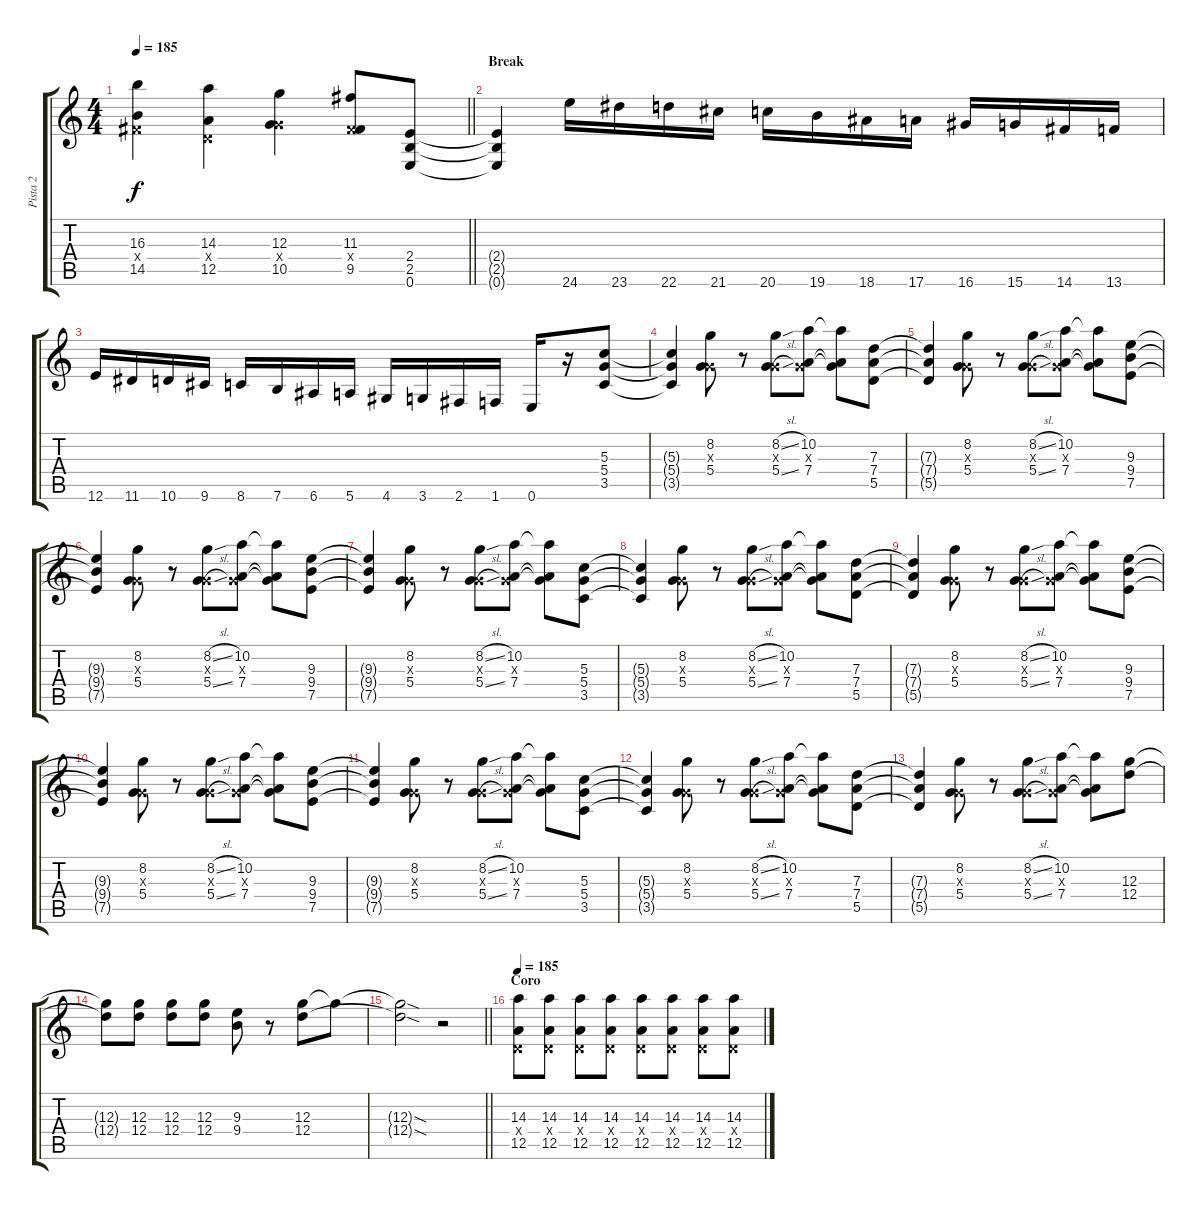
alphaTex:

\track ("Pista 2" "Pista 2") {instrument overdrivenguitar}
\staff {score tabs}
\tuning (E4 B3 G3 D3 A2 E2) {hide}
\ts (4 4)
\tempo 185
\clef g2
\barLineRight lightlight
\ks c
(16.3 4.4{x} 14.5).4{dy f} (14.3 0.4{x} 12.5).4 (12.3 5.4{x} 10.5).4 (11.3 4.4{x} 9.5).8 (2.4 2.5 0.6).8 |
\section ("" "Break")
(2.4{t} 2.5{t} 0.6{t}).4 24.6.16 23.6.16 22.6.16 21.6.16 20.6.16 19.6.16 18.6.16 17.6.16 16.6.16 15.6.16 14.6.16 13.6.16 |
12.6.16 11.6.16 10.6.16 9.6.16 8.6.16 7.6.16 6.6.16 5.6.16 4.6.16 3.6.16 2.6.16 1.6.16 0.6.16 r.16 (5.3 5.4 3.5).8 |
(5.3{t} 5.4{t} 3.5{t}).4 (8.2 0.3{x} 5.4).8 r.8 (8.2{sl} 0.3{x} 5.4{sl}).8 (10.2 0.3{x} 7.4).8 (10.2{t} 0.3{t} 7.4{t}).8 (7.3 7.4 5.5).8 |
(7.3{t} 7.4{t} 5.5{t}).4 (8.2 0.3{x} 5.4).8 r.8 (8.2{sl} 0.3{x} 5.4{sl}).8 (10.2 0.3{x} 7.4).8 (10.2{t} 0.3{t} 7.4{t}).8 (9.3 9.4 7.5).8 |
(9.3{t} 9.4{t} 7.5{t}).4 (8.2 0.3{x} 5.4).8 r.8 (8.2{sl} 0.3{x} 5.4{sl}).8 (10.2 0.3{x} 7.4).8 (10.2{t} 0.3{t} 7.4{t}).8 (9.3 9.4 7.5).8 |
(9.3{t} 9.4{t} 7.5{t}).4 (8.2 0.3{x} 5.4).8 r.8 (8.2{sl} 0.3{x} 5.4{sl}).8 (10.2 0.3{x} 7.4).8 (10.2{t} 0.3{t} 7.4{t}).8 (5.3 5.4 3.5).8 |
(5.3{t} 5.4{t} 3.5{t}).4 (8.2 0.3{x} 5.4).8 r.8 (8.2{sl} 0.3{x} 5.4{sl}).8 (10.2 0.3{x} 7.4).8 (10.2{t} 0.3{t} 7.4{t}).8 (7.3 7.4 5.5).8 |
(7.3{t} 7.4{t} 5.5{t}).4 (8.2 0.3{x} 5.4).8 r.8 (8.2{sl} 0.3{x} 5.4{sl}).8 (10.2 0.3{x} 7.4).8 (10.2{t} 0.3{t} 7.4{t}).8 (9.3 9.4 7.5).8 |
(9.3{t} 9.4{t} 7.5{t}).4 (8.2 0.3{x} 5.4).8 r.8 (8.2{sl} 0.3{x} 5.4{sl}).8 (10.2 0.3{x} 7.4).8 (10.2{t} 0.3{t} 7.4{t}).8 (9.3 9.4 7.5).8 |
(9.3{t} 9.4{t} 7.5{t}).4 (8.2 0.3{x} 5.4).8 r.8 (8.2{sl} 0.3{x} 5.4{sl}).8 (10.2 0.3{x} 7.4).8 (10.2{t} 0.3{t} 7.4{t}).8 (5.3 5.4 3.5).8 |
(5.3{t} 5.4{t} 3.5{t}).4 (8.2 0.3{x} 5.4).8 r.8 (8.2{sl} 0.3{x} 5.4{sl}).8 (10.2 0.3{x} 7.4).8 (10.2{t} 0.3{t} 7.4{t}).8 (7.3 7.4 5.5).8 |
(7.3{t} 7.4{t} 5.5{t}).4 (8.2 0.3{x} 5.4).8 r.8 (8.2{sl} 0.3{x} 5.4{sl}).8 (10.2 0.3{x} 7.4).8 (10.2{t} 0.3{t} 7.4{t}).8 (12.3 12.4).8 |
(12.3{t} 12.4{t}).8 (12.3 12.4).8 (12.3 12.4).8 (12.3 12.4).8 (9.3 9.4).8 r.8 (12.3 12.4).8 12.3{t}.8 |
\barLineRight lightlight
(12.3{sod t} 12.4{sod t}).2 r.2 |
\section ("" "Coro")
\tempo 185
(14.3 0.4{x} 12.5).8 (14.3 0.4{x} 12.5).8 (14.3 0.4{x} 12.5).8 (14.3 0.4{x} 12.5).8 (14.3 0.4{x} 12.5).8 (14.3 0.4{x} 12.5).8 (14.3 0.4{x} 12.5).8 (14.3 0.4{x} 12.5).8
